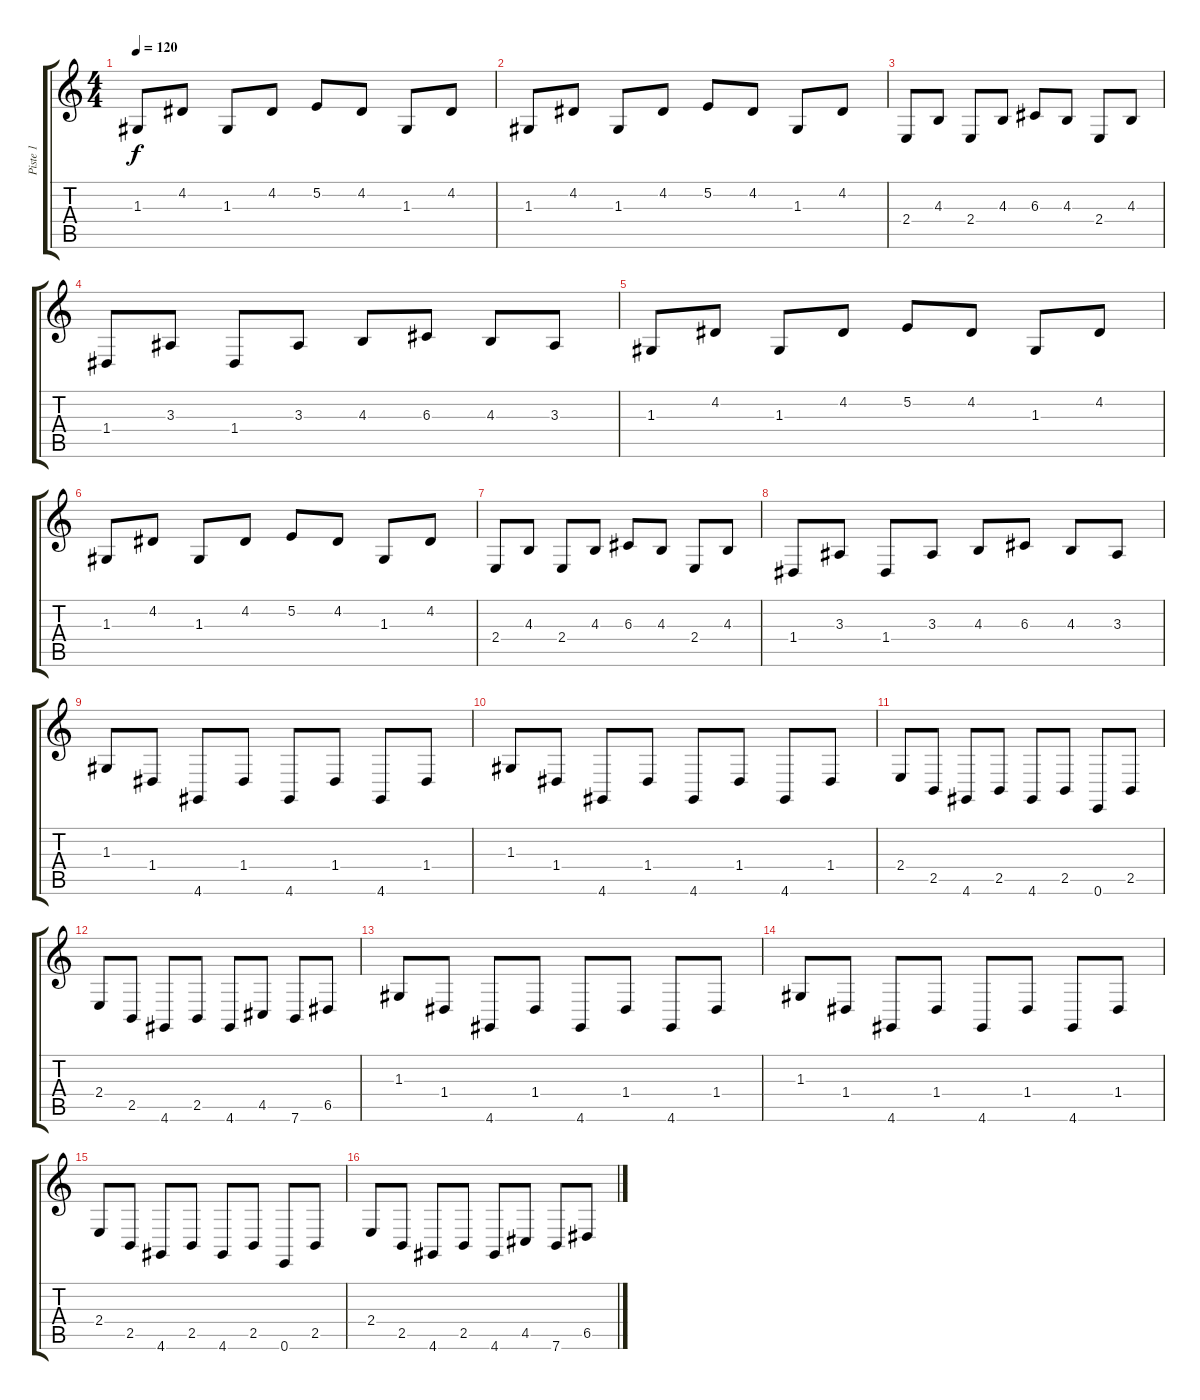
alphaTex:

\track ("Piste 1" "Piste 1") {instrument pizzicatostrings}
\staff {score tabs}
\tuning (E4 B3 G3 D3 A2 E2) {hide}
\ts (4 4)
\tempo 120
\clef g2
\ks c
1.3.8{dy f} 4.2.8 1.3.8 4.2.8 5.2.8 4.2.8 1.3.8 4.2.8 |
1.3.8 4.2.8 1.3.8 4.2.8 5.2.8 4.2.8 1.3.8 4.2.8 |
2.4.8 4.3.8 2.4.8 4.3.8 6.3.8 4.3.8 2.4.8 4.3.8 |
1.4.8 3.3.8 1.4.8 3.3.8 4.3.8 6.3.8 4.3.8 3.3.8 |
1.3.8 4.2.8 1.3.8 4.2.8 5.2.8 4.2.8 1.3.8 4.2.8 |
1.3.8 4.2.8 1.3.8 4.2.8 5.2.8 4.2.8 1.3.8 4.2.8 |
2.4.8 4.3.8 2.4.8 4.3.8 6.3.8 4.3.8 2.4.8 4.3.8 |
1.4.8 3.3.8 1.4.8 3.3.8 4.3.8 6.3.8 4.3.8 3.3.8 |
1.3.8 1.4.8 4.6.8 1.4.8 4.6.8 1.4.8 4.6.8 1.4.8 |
1.3.8 1.4.8 4.6.8 1.4.8 4.6.8 1.4.8 4.6.8 1.4.8 |
2.4.8 2.5.8 4.6.8 2.5.8 4.6.8 2.5.8 0.6.8 2.5.8 |
2.4.8 2.5.8 4.6.8 2.5.8 4.6.8 4.5.8 7.6.8 6.5.8 |
1.3.8 1.4.8 4.6.8 1.4.8 4.6.8 1.4.8 4.6.8 1.4.8 |
1.3.8 1.4.8 4.6.8 1.4.8 4.6.8 1.4.8 4.6.8 1.4.8 |
2.4.8 2.5.8 4.6.8 2.5.8 4.6.8 2.5.8 0.6.8 2.5.8 |
2.4.8 2.5.8 4.6.8 2.5.8 4.6.8 4.5.8 7.6.8 6.5.8
